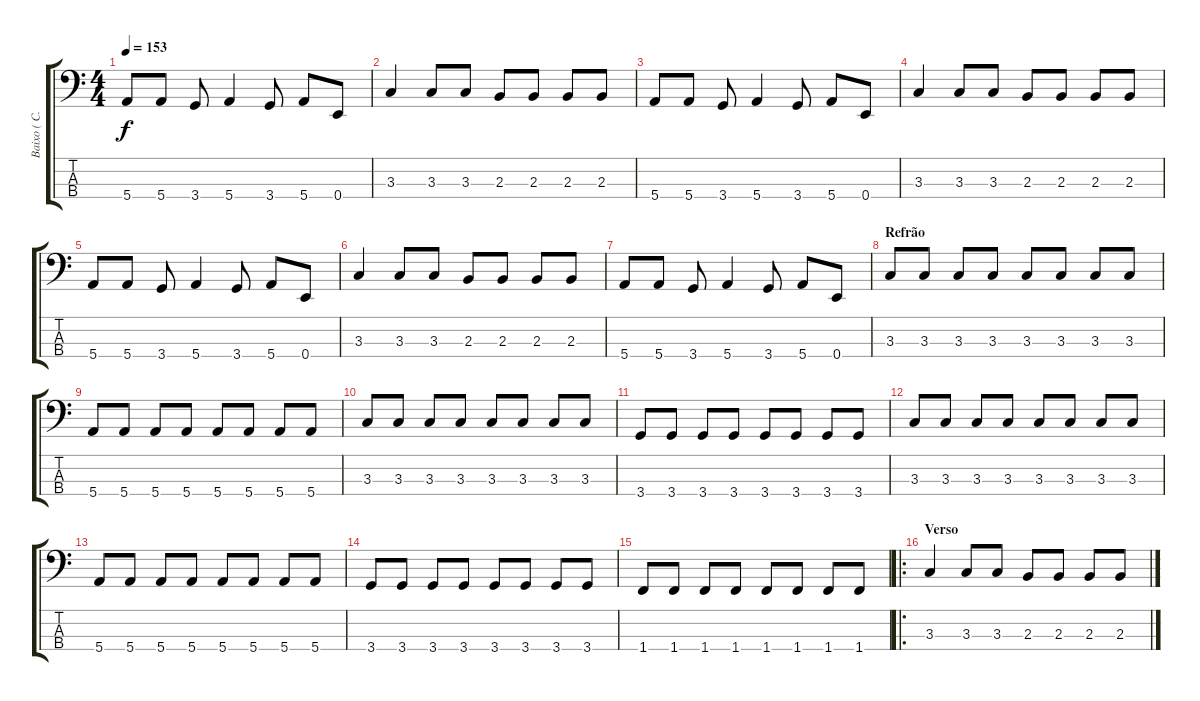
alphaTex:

\track ("Baixo ( C. J. Ramone)" "Baixo ( C.") {instrument electricbasspick}
\staff {score tabs}
\tuning (G2 D2 A1 E1) {hide}
\ts (4 4)
\tempo 153
\clef f4
\ks c
5.4.8{dy f} 5.4.8 3.4.8 5.4.4 3.4.8 5.4.8 0.4.8 |
3.3.4 3.3.8 3.3.8 2.3.8 2.3.8 2.3.8 2.3.8 |
5.4.8 5.4.8 3.4.8 5.4.4 3.4.8 5.4.8 0.4.8 |
3.3.4 3.3.8 3.3.8 2.3.8 2.3.8 2.3.8 2.3.8 |
5.4.8 5.4.8 3.4.8 5.4.4 3.4.8 5.4.8 0.4.8 |
3.3.4 3.3.8 3.3.8 2.3.8 2.3.8 2.3.8 2.3.8 |
5.4.8 5.4.8 3.4.8 5.4.4 3.4.8 5.4.8 0.4.8 |
\section ("" "Refrão")
3.3.8 3.3.8 3.3.8 3.3.8 3.3.8 3.3.8 3.3.8 3.3.8 |
5.4.8 5.4.8 5.4.8 5.4.8 5.4.8 5.4.8 5.4.8 5.4.8 |
3.3.8 3.3.8 3.3.8 3.3.8 3.3.8 3.3.8 3.3.8 3.3.8 |
3.4.8 3.4.8 3.4.8 3.4.8 3.4.8 3.4.8 3.4.8 3.4.8 |
3.3.8 3.3.8 3.3.8 3.3.8 3.3.8 3.3.8 3.3.8 3.3.8 |
5.4.8 5.4.8 5.4.8 5.4.8 5.4.8 5.4.8 5.4.8 5.4.8 |
3.4.8 3.4.8 3.4.8 3.4.8 3.4.8 3.4.8 3.4.8 3.4.8 |
1.4.8 1.4.8 1.4.8 1.4.8 1.4.8 1.4.8 1.4.8 1.4.8 |
\ro
\section ("" "Verso")
3.3.4 3.3.8 3.3.8 2.3.8 2.3.8 2.3.8 2.3.8
